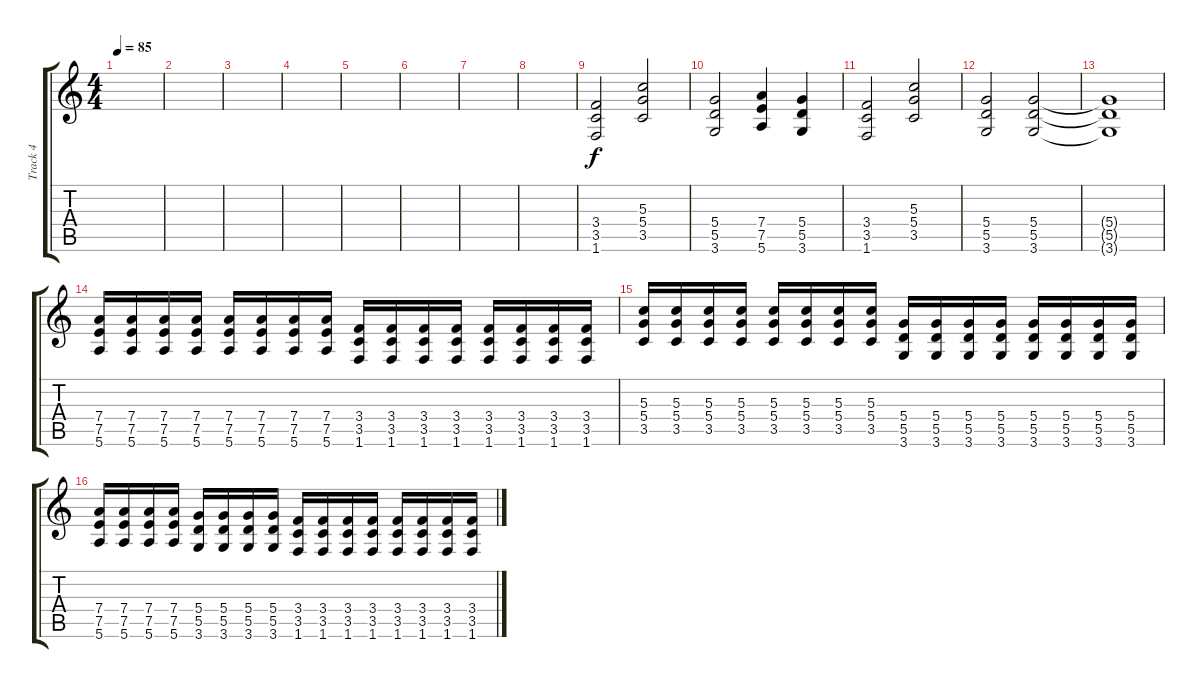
\track ("Track 4" "Track 4") {instrument overdrivenguitar}
\staff {score tabs}
\tuning (E4 B3 G3 D3 A2 E2) {hide}
\ts (4 4)
\tempo 85
\clef g2
\ks c
|
|
|
|
|
|
|
|
(3.4 3.5 1.6).2 (5.3 5.4 3.5).2 |
(5.4 5.5 3.6).2 (7.4 7.5 5.6).4 (5.4 5.5 3.6).4 |
(3.4 3.5 1.6).2 (5.3 5.4 3.5).2 |
(5.4 5.5 3.6).2 (5.4 5.5 3.6).2 |
(5.4{t} 5.5{t} 3.6{t}).1 |
(7.4 7.5 5.6).16 (7.4 7.5 5.6).16 (7.4 7.5 5.6).16 (7.4 7.5 5.6).16 (7.4 7.5 5.6).16 (7.4 7.5 5.6).16 (7.4 7.5 5.6).16 (7.4 7.5 5.6).16 (3.4 3.5 1.6).16 (3.4 3.5 1.6).16 (3.4 3.5 1.6).16 (3.4 3.5 1.6).16 (3.4 3.5 1.6).16 (3.4 3.5 1.6).16 (3.4 3.5 1.6).16 (3.4 3.5 1.6).16 |
(5.3 5.4 3.5).16 (5.3 5.4 3.5).16 (5.3 5.4 3.5).16 (5.3 5.4 3.5).16 (5.3 5.4 3.5).16 (5.3 5.4 3.5).16 (5.3 5.4 3.5).16 (5.3 5.4 3.5).16 (5.4 5.5 3.6).16 (5.4 5.5 3.6).16 (5.4 5.5 3.6).16 (5.4 5.5 3.6).16 (5.4 5.5 3.6).16 (5.4 5.5 3.6).16 (5.4 5.5 3.6).16 (5.4 5.5 3.6).16 |
(7.4 7.5 5.6).16 (7.4 7.5 5.6).16 (7.4 7.5 5.6).16 (7.4 7.5 5.6).16 (5.4 5.5 3.6).16 (5.4 5.5 3.6).16 (5.4 5.5 3.6).16 (5.4 5.5 3.6).16 (3.4 3.5 1.6).16 (3.4 3.5 1.6).16 (3.4 3.5 1.6).16 (3.4 3.5 1.6).16 (3.4 3.5 1.6).16 (3.4 3.5 1.6).16 (3.4 3.5 1.6).16 (3.4 3.5 1.6).16
